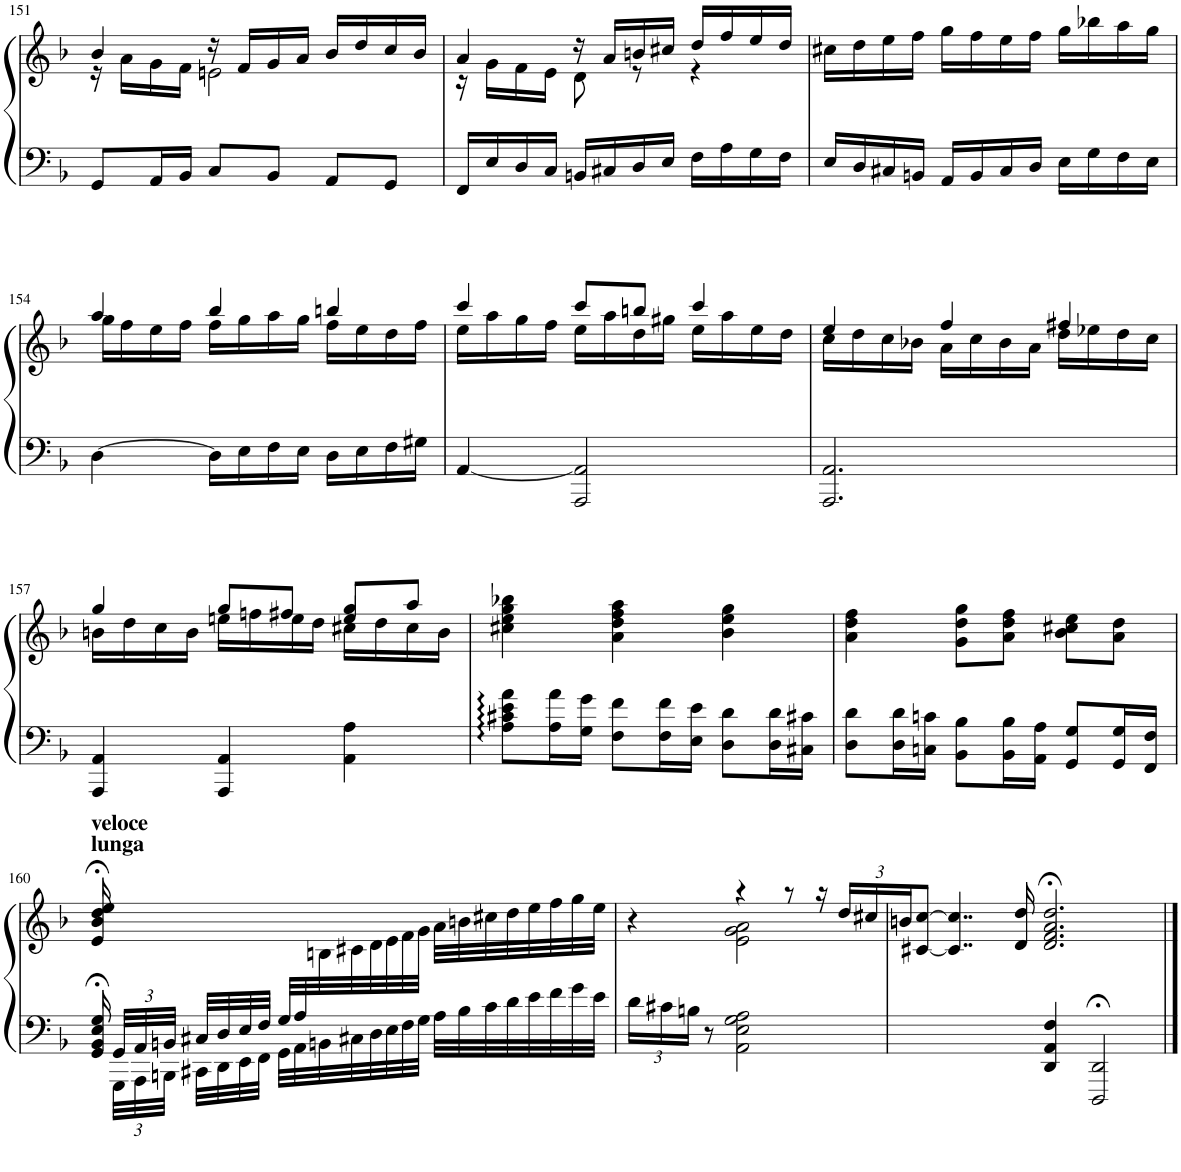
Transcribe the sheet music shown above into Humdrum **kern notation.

**kern	**kern
*part1	*part1
*staff2	*staff1
*I"Organ	*
!!LO:PB:g=z
*clefF4	*clefG2
*k[b-]	*k[b-]
*M3/4	*M3/4
=151	=151
*	*^
8GG/L	4b-/	16r
.	.	16a\LL
16AA/L	.	16g\
16BB-/JJ	.	16f\JJ
8C/L	16r	2en\
.	16f/LL	.
8BB-/J	16g/	.
.	16a/JJ	.
8AA/L	16b-/LL	.
.	16dd/	.
8GG/J	16cc/	.
.	16b-/JJ	.
=152	=152	=152
16FF/LL	4a/	16r
16E/	.	16g\LL
16D/	.	16f\
16C/JJ	.	16e\JJ
16BBn/LL	16r	8d\
16C#X/	16a/LL	.
16D/	16bn/	8r
16E/JJ	16cc#X/JJ	.
16F\LL	16dd/LL	4r
16A\	16ff/	.
16G\	16ee/	.
16F\JJ	16dd/JJ	.
*	*v	*v
=153	=153
16E/LL	16cc#X\LL
16D/	16dd\
16C#X/	16ee\
16BBn/JJ	16ff\JJ
16AA/LL	16gg\LL
16BB/	16ff\
16C#/	16ee\
16D/JJ	16ff\JJ
16E\LL	16gg\LL
16G\	16bb-X\
16F\	16aa\
16E\JJ	16gg\JJ
!!LO:LB:g=z
=154	=154
*	*^
[4D\	4aa/	16gg\LL
.	.	16ff\
.	.	16ee\
.	.	16ff\JJ
16D\LL]	4bb-/	16ff\LL
16E\	.	16gg\
16F\	.	16aa\
16E\JJ	.	16gg\JJ
16D\LL	4bbn/	16ff\LL
16E\	.	16ee\
16F\	.	16dd\
16G#X\JJ	.	16ff\JJ
=155	=155	=155
[4AA/	4ccc/	16ee\LL
.	.	16aa\
.	.	16gg\
.	.	16ff\JJ
2AAA/ 2AA/]	8ccc/L	16ee\LL
.	.	16aa\
.	8bbn/J	16dd\
.	.	16gg#X\JJ
.	4ccc/	16ee\LL
.	.	16aa\
.	.	16ee\
.	.	16dd\JJ
=156	=156	=156
2.AAA/ 2.AA/	4ee/	16cc\LL
.	.	16dd\
.	.	16cc\
.	.	16b-X\JJ
.	4ff/	16a\LL
.	.	16cc\
.	.	16b-\
.	.	16a\JJ
.	4ff#X/	16dd\LL
.	.	16ee-X\
.	.	16dd\
.	.	16cc\JJ
!!LO:LB:g=z
=157	=157	=157
*	*	*^
4AAA/ 4AA/	4gg/	16bn\LL	2ryy
.	.	16dd\	.
.	.	16cc\	.
.	.	16b\JJ	.
4AAA/ 4AA/	8gg/L	16een\LL	.
.	.	16ffn\	.
.	8ff#X/J	16ee\	.
.	.	16dd\JJ	.
4AA\ 4A\	8gg/L	16cc#X\LL	4ee/
.	.	16dd\	.
.	8aa/J	16cc#\	.
.	.	16b\JJ	.
*	*v	*v	*v
=158	=158
8A\ 8c#X\ 8e\ 8a\L	4cc#X\ 4ee\ 4gg\ 4bb-X\
16A\ 16a\L	.
16G\ 16g\JJ	.
8F\ 8f\L	4a\ 4dd\ 4ff\ 4aa\
16F\ 16f\L	.
16E\ 16e\JJ	.
8D\ 8d\L	4b-\ 4ee\ 4gg\
16D\ 16d\L	.
16C#X\ 16c#X\JJ	.
=159	=159
8D\ 8d\L	4a\ 4dd\ 4ff\
16D\ 16d\L	.
16Cn\ 16cn\JJ	.
8BB-\ 8B-\L	8g\ 8dd\ 8gg\L
16BB-\ 16B-\L	8a\ 8dd\ 8ff\J
16AA\ 16A\JJ	.
8GG/ 8G/L	8b-\ 8cc#X\ 8ee\L
16GG/ 16G/L	8a\ 8dd\J
16FF/ 16F/JJ	.
!!LO:LB:g=z
=160	=160
*^	*
*	*^	*
!	!	!	!LO:TX:a:B:t=lunga
!	!	!	!LO:TX:a:B:t=veloce
4ryy	16GG/;< 16BB-/;< 16E/;< 16G/;<	16ryy	16e/;< 16b-/;< 16dd/;< 16ee/;<
*	*Xbrackettup	*	*
.	48GG/LLL	48GGG\LLL	16ryy
.	48AA/	48AAA\	.
.	48BBn/JJJ	48BBBn\JJJ	.
.	32C#X/LLL	32CC#X\LLL	8ryy
.	32D/	32DD\	.
.	32E/	32EE\	.
.	32F/JJJ	32FF\JJJ	.
32G/LLL	32GG\LLL	2ryy	16ryy
32A/	32AA\	.	.
4..ryy	32BBn\	.	32Bn\
.	32C#X\	.	32c#X\
.	32D\	.	32d\
.	32E\	.	32e\
.	32F\	.	32f\
.	32G\JJJ	.	32g\JJJ
.	32A\LLL	.	32a\LLL
.	32B-\	.	32bn\
.	32c\	.	32cc#X\
.	32d\	.	32dd\
.	32e\	.	32ee\
.	32f\	.	32ff\
.	32g\	.	32gg\
.	32e\JJJ	.	32ee\JJJ
*v	*v	*v	*
=161	=161
*	*^
24d\LL	4r	4ryy
24c#X\	.	.
24Bn\JJ	.	.
8r	.	.
2AA\ 2E\ 2G\ 2A\	4r	2e\ 2g\ 2a\
.	8r	.
.	16r	.
*	*Xbrackettup	*
.	24dd/LL	.
.	[48cc#X/	.
2ryy	48ryy	2ryy
.	24bn/J	.
.	[8c#X/ [8cc#/J	.
.	4..c#/] 4..cc#/]	.
8.ryy	.	8.ryy
.	16d/ 16dd/	.
*	*v	*v
=162	=162
4DD/ 4AA/ 4F/	2.d/;< 2.f/;< 2.a/;< 2.dd/;<
2DDD/;< 2DD/;<	.
48ryy	48cc#/]
==	==
*-	*-
